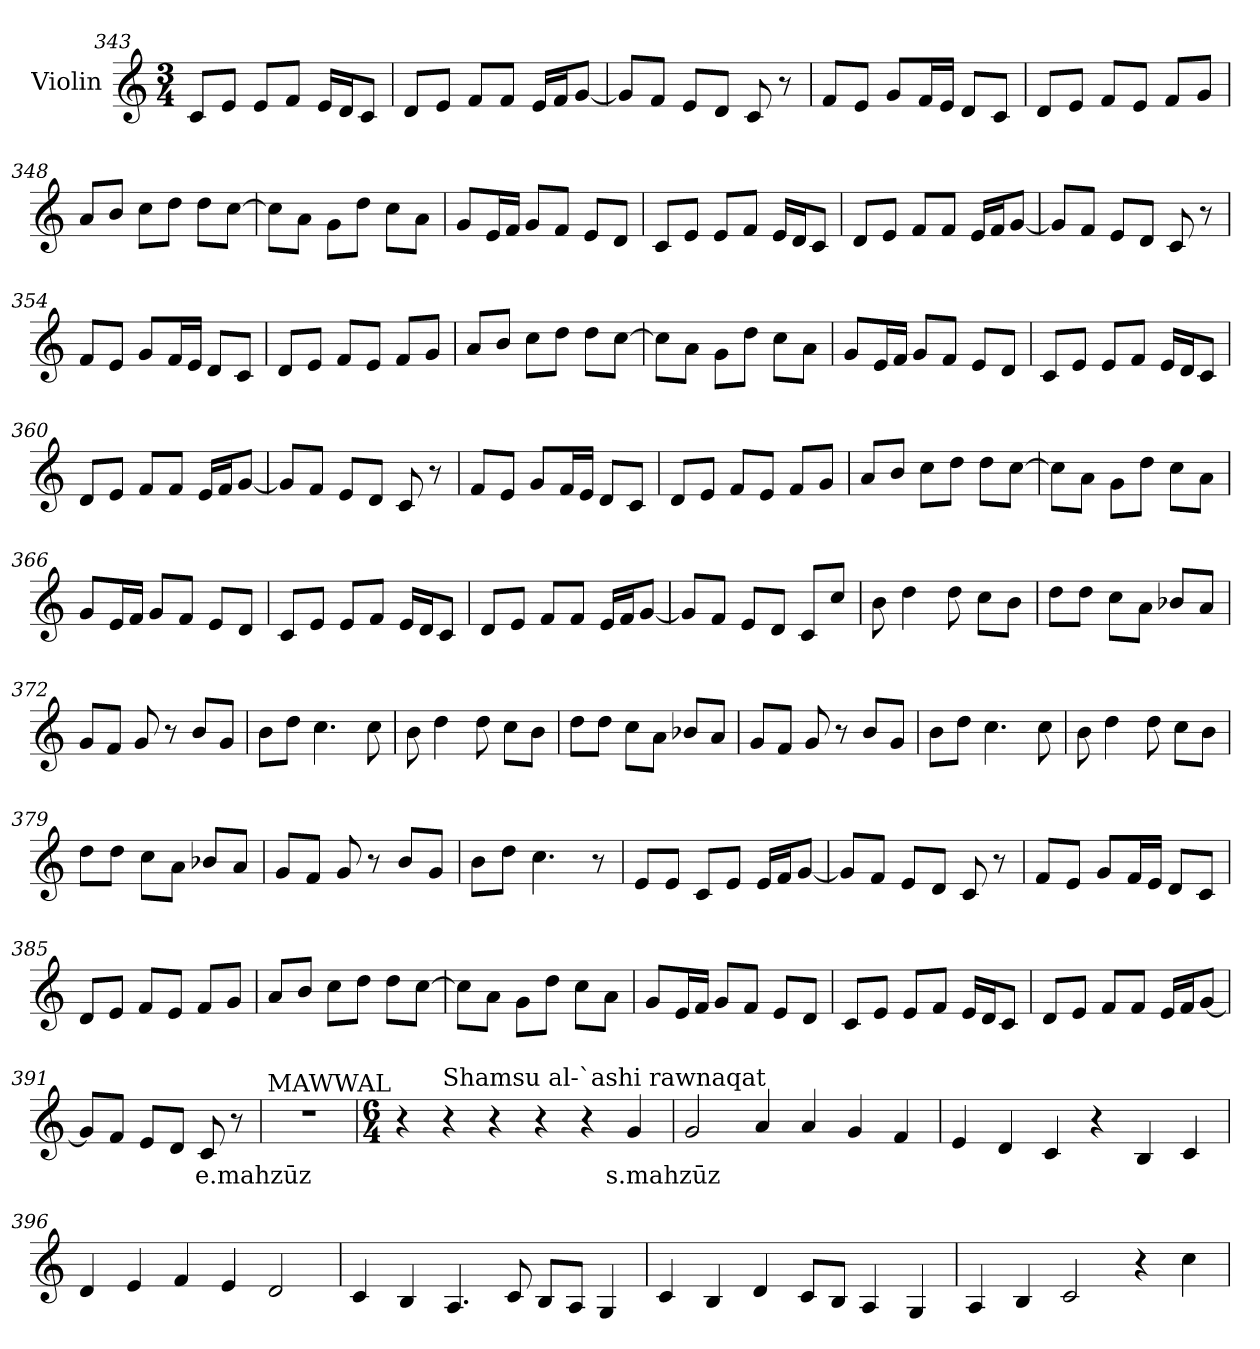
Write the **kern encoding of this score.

**kern	**text
*part1	*part1
*staff1	*staff1
*I"Violin	*
!!LO:LB:g=z
*clefG2	*
*k[]	*
*M3/4	*
=343	=343
8c/L	.
8e/J	.
8e/L	.
8f/J	.
16e/LL	.
16d/J	.
8c/J	.
=344	=344
8d/L	.
8e/J	.
8f/L	.
8f/J	.
16e/LL	.
16f/J	.
[8g/J	.
=345	=345
8g/L]	.
8f/J	.
8e/L	.
8d/J	.
8c/	.
8r	.
=346	=346
8f/L	.
8e/J	.
8g/L	.
16f/L	.
16e/JJ	.
8d/L	.
8c/J	.
=347	=347
8d/L	.
8e/J	.
8f/L	.
8e/J	.
8f/L	.
8g/J	.
!!LO:LB:g=z
=348	=348
8a/L	.
8b/J	.
8cc\L	.
8dd\J	.
8dd\L	.
[8cc\J	.
=349	=349
8cc\L]	.
8a\J	.
8g\L	.
8dd\J	.
8cc\L	.
8a\J	.
=350	=350
8g/L	.
16e/L	.
16f/JJ	.
8g/L	.
8f/J	.
8e/L	.
8d/J	.
=351	=351
8c/L	.
8e/J	.
8e/L	.
8f/J	.
16e/LL	.
16d/J	.
8c/J	.
=352	=352
8d/L	.
8e/J	.
8f/L	.
8f/J	.
16e/LL	.
16f/J	.
[8g/J	.
!!LO:PB:g=z
=353	=353
8g/L]	.
8f/J	.
8e/L	.
8d/J	.
8c/	.
8r	.
=354	=354
8f/L	.
8e/J	.
8g/L	.
16f/L	.
16e/JJ	.
8d/L	.
8c/J	.
=355	=355
8d/L	.
8e/J	.
8f/L	.
8e/J	.
8f/L	.
8g/J	.
=356	=356
8a/L	.
8b/J	.
8cc\L	.
8dd\J	.
8dd\L	.
[8cc\J	.
=357	=357
8cc\L]	.
8a\J	.
8g\L	.
8dd\J	.
8cc\L	.
8a\J	.
=358	=358
8g/L	.
16e/L	.
16f/JJ	.
8g/L	.
8f/J	.
8e/L	.
8d/J	.
!!LO:LB:g=z
=359	=359
8c/L	.
8e/J	.
8e/L	.
8f/J	.
16e/LL	.
16d/J	.
8c/J	.
=360	=360
8d/L	.
8e/J	.
8f/L	.
8f/J	.
16e/LL	.
16f/J	.
[8g/J	.
=361	=361
8g/L]	.
8f/J	.
8e/L	.
8d/J	.
8c/	.
8r	.
=362	=362
8f/L	.
8e/J	.
8g/L	.
16f/L	.
16e/JJ	.
8d/L	.
8c/J	.
=363	=363
8d/L	.
8e/J	.
8f/L	.
8e/J	.
8f/L	.
8g/J	.
!!LO:LB:g=z
=364	=364
8a/L	.
8b/J	.
8cc\L	.
8dd\J	.
8dd\L	.
[8cc\J	.
=365	=365
8cc\L]	.
8a\J	.
8g\L	.
8dd\J	.
8cc\L	.
8a\J	.
=366	=366
8g/L	.
16e/L	.
16f/JJ	.
8g/L	.
8f/J	.
8e/L	.
8d/J	.
=367	=367
8c/L	.
8e/J	.
8e/L	.
8f/J	.
16e/LL	.
16d/J	.
8c/J	.
=368	=368
8d/L	.
8e/J	.
8f/L	.
8f/J	.
16e/LL	.
16f/J	.
[8g/J	.
=369	=369
8g/L]	.
8f/J	.
8e/L	.
8d/J	.
8c/L	.
8cc/J	.
!!LO:LB:g=z
=370	=370
8b\	.
4dd\	.
8dd\	.
8cc\L	.
8b\J	.
=371	=371
8dd\L	.
8dd\J	.
8cc\L	.
8a\J	.
8b-X/L	.
8a/J	.
=372	=372
8g/L	.
8f/J	.
8g/	.
8r	.
8b/L	.
8g/J	.
=373	=373
8b\L	.
8dd\J	.
4.cc\	.
8cc\	.
=374	=374
8b\	.
4dd\	.
8dd\	.
8cc\L	.
8b\J	.
=375	=375
8dd\L	.
8dd\J	.
8cc\L	.
8a\J	.
8b-X/L	.
8a/J	.
!!LO:LB:g=z
=376	=376
8g/L	.
8f/J	.
8g/	.
8r	.
8b/L	.
8g/J	.
=377	=377
8b\L	.
8dd\J	.
4.cc\	.
8cc\	.
=378	=378
8b\	.
4dd\	.
8dd\	.
8cc\L	.
8b\J	.
=379	=379
8dd\L	.
8dd\J	.
8cc\L	.
8a\J	.
8b-X/L	.
8a/J	.
=380	=380
8g/L	.
8f/J	.
8g/	.
8r	.
8b/L	.
8g/J	.
=381	=381
8b\L	.
8dd\J	.
4.cc\	.
8r	.
!!LO:LB:g=z
=382	=382
8e/L	.
8e/J	.
8c/L	.
8e/J	.
16e/LL	.
16f/J	.
[8g/J	.
=383	=383
8g/L]	.
8f/J	.
8e/L	.
8d/J	.
8c/	.
8r	.
=384	=384
8f/L	.
8e/J	.
8g/L	.
16f/L	.
16e/JJ	.
8d/L	.
8c/J	.
=385	=385
8d/L	.
8e/J	.
8f/L	.
8e/J	.
8f/L	.
8g/J	.
=386	=386
8a/L	.
8b/J	.
8cc\L	.
8dd\J	.
8dd\L	.
[8cc\J	.
=387	=387
8cc\L]	.
8a\J	.
8g\L	.
8dd\J	.
8cc\L	.
8a\J	.
!!LO:LB:g=z
=388	=388
8g/L	.
16e/L	.
16f/JJ	.
8g/L	.
8f/J	.
8e/L	.
8d/J	.
=389	=389
8c/L	.
8e/J	.
8e/L	.
8f/J	.
16e/LL	.
16d/J	.
8c/J	.
=390	=390
8d/L	.
8e/J	.
8f/L	.
8f/J	.
16e/LL	.
16f/J	.
[8g/J	.
=391	=391
8g/L]	.
8f/J	.
8e/L	.
8d/J	.
!	!LO:LY:b
8c/	e.mahzūz
8r	.
=392	=392
!LO:TX:a:t=MAWWAL	!
2.r	.
!!LO:LB:g=z
=393	=393
*M6/4	*
*MM120	*
4r	.
!LO:TX:a:t=Shamsu al-`ashi rawnaqat	!
4r	.
4r	.
4r	.
4r	.
!	!LO:LY:b
4g/	s.mahzūz
=394	=394
2g/	.
4a/	.
4a/	.
4g/	.
4f/	.
=395	=395
4e/	.
4d/	.
4c/	.
4r	.
4B/	.
4c/	.
=396	=396
4d/	.
4e/	.
4f/	.
4e/	.
2d/	.
!!LO:PB:g=z
=397	=397
4c/	.
4B/	.
4.A/	.
8c/	.
8B/L	.
8A/J	.
4G/	.
=398	=398
4c/	.
4B/	.
4d/	.
8c/L	.
8B/J	.
4A/	.
4G/	.
=399	=399
4A/	.
4B/	.
2c/	.
4r	.
4cc\	.
=	=
*-	*-
